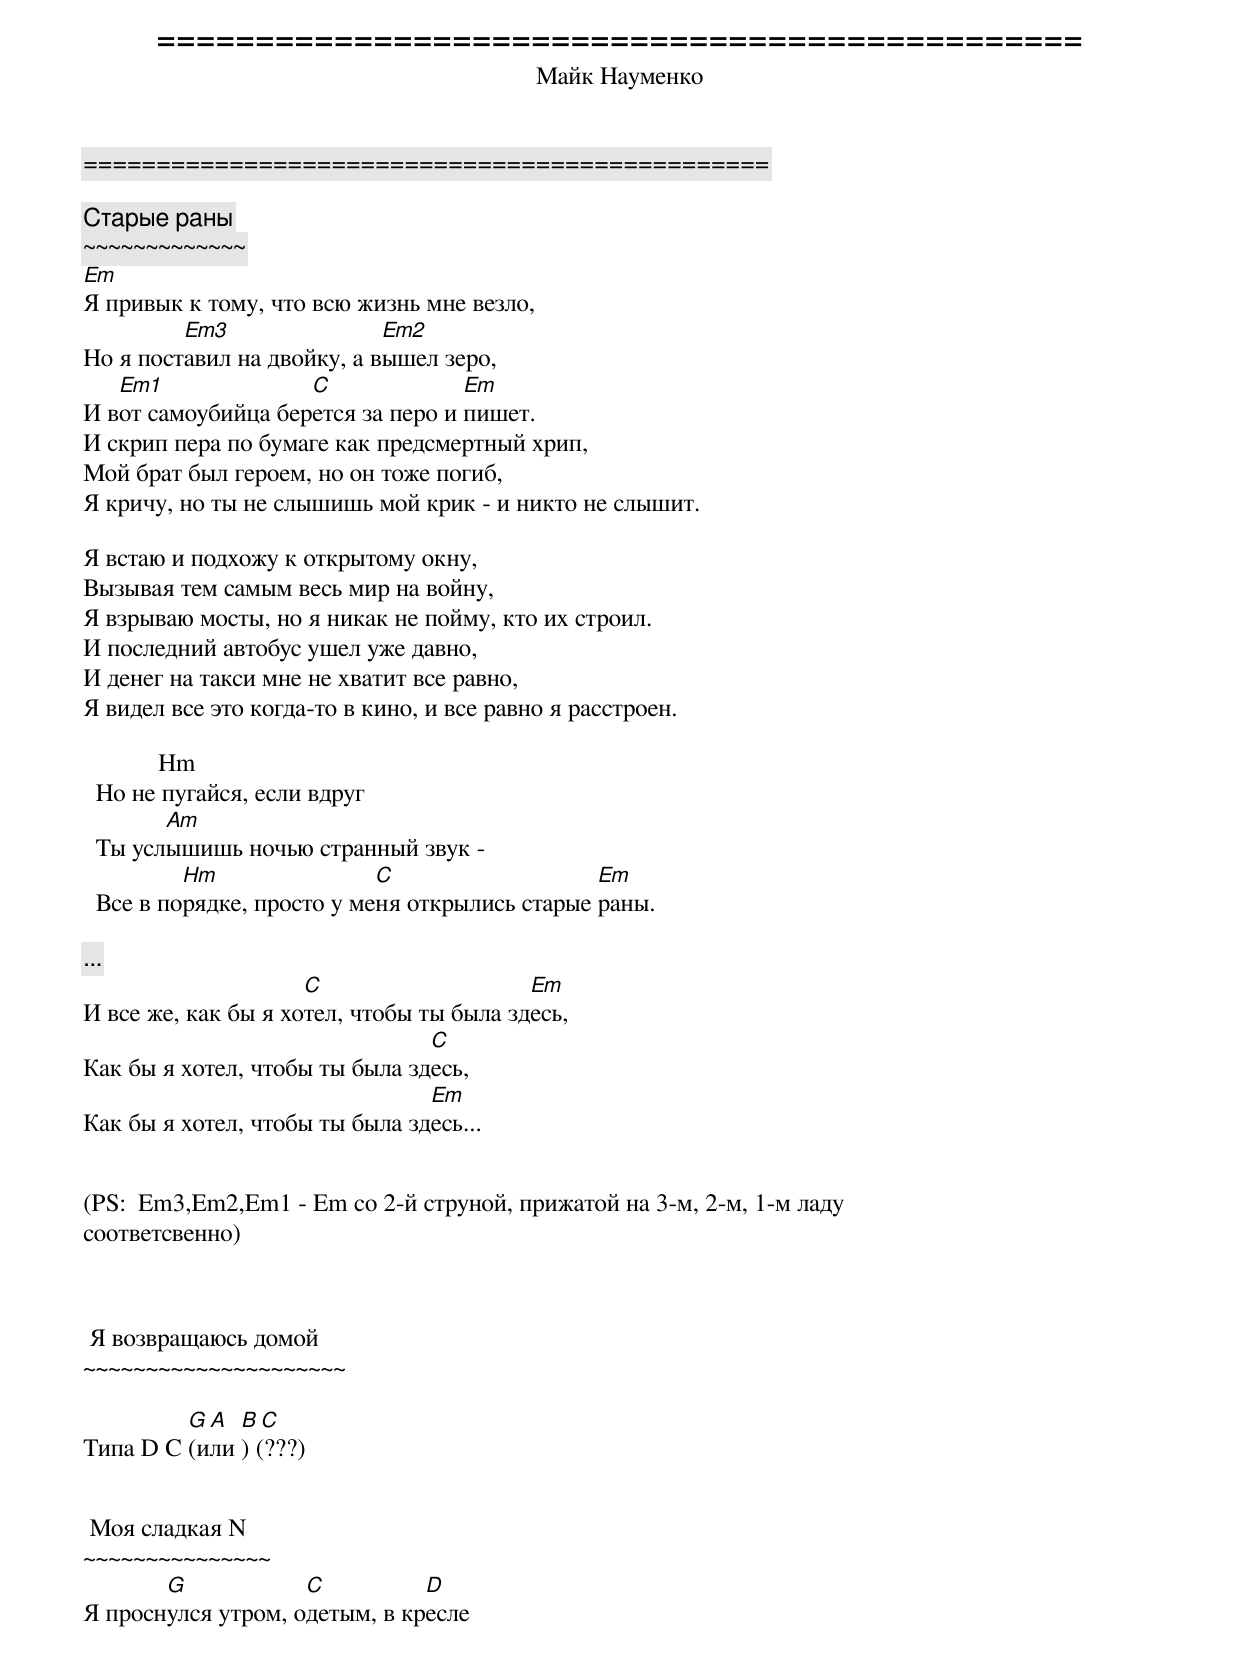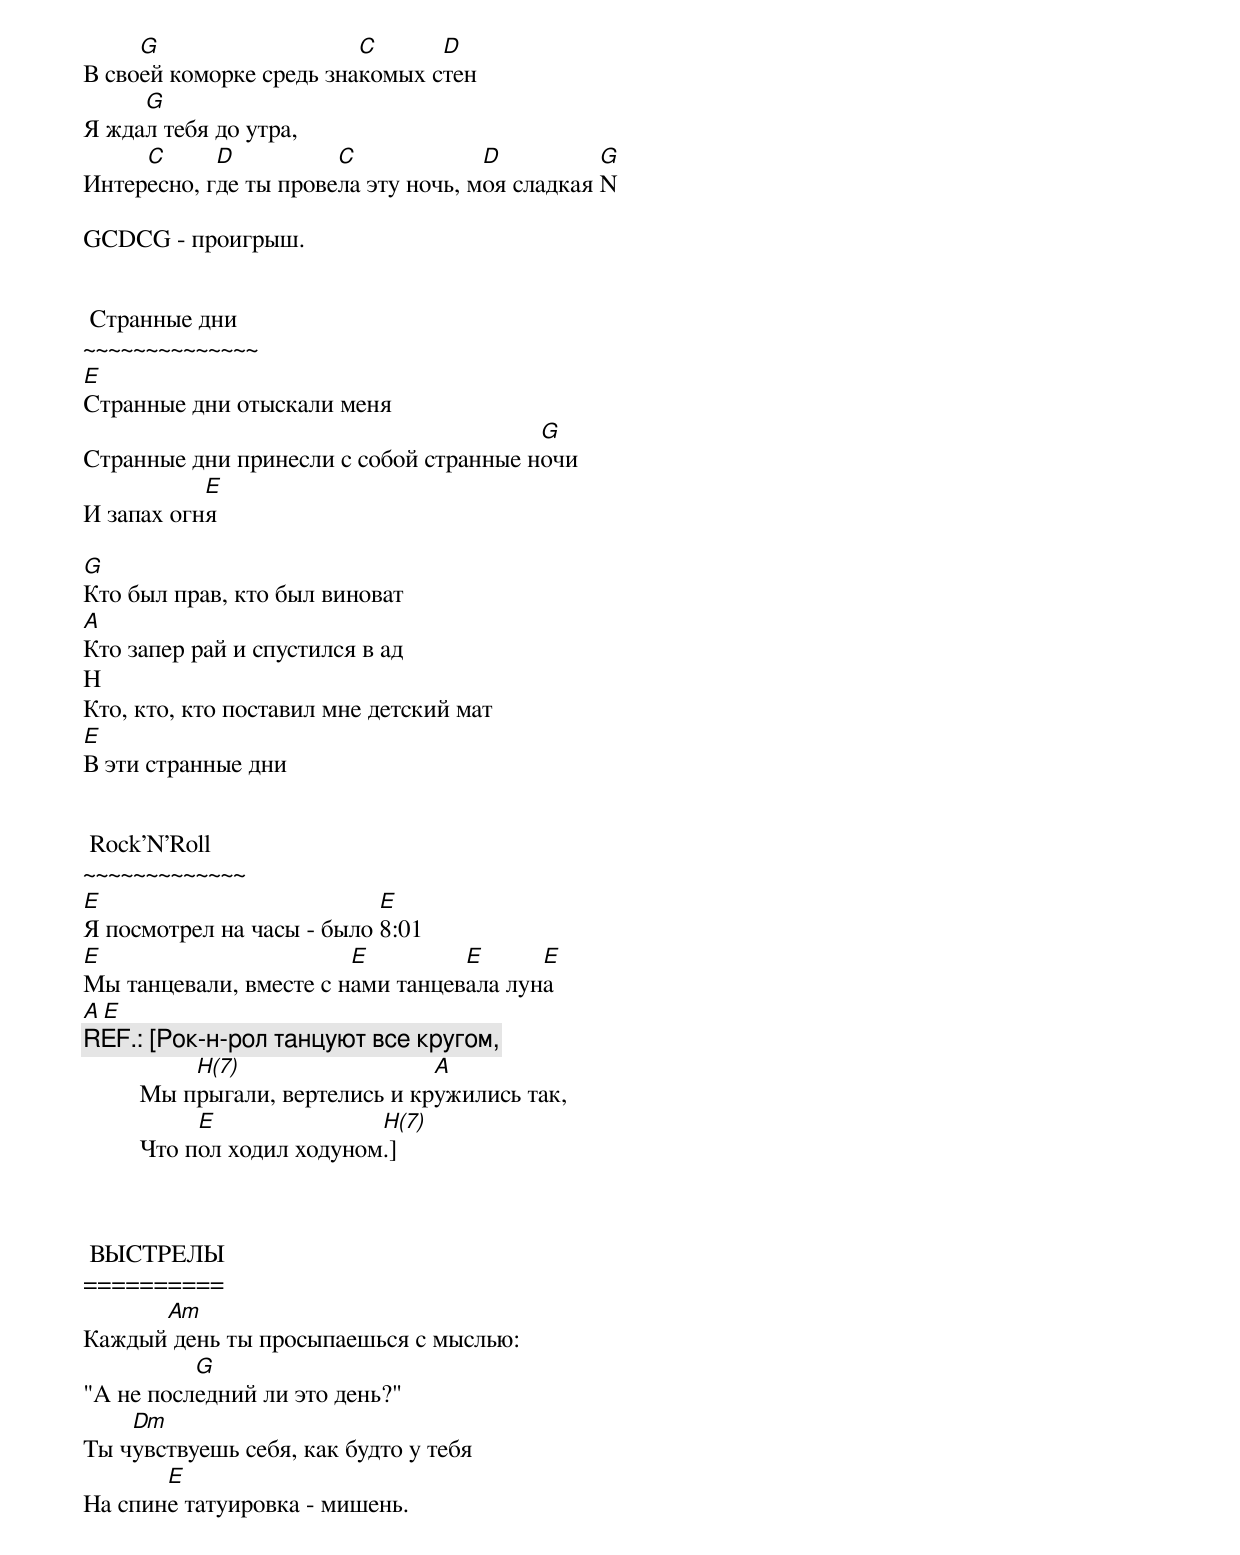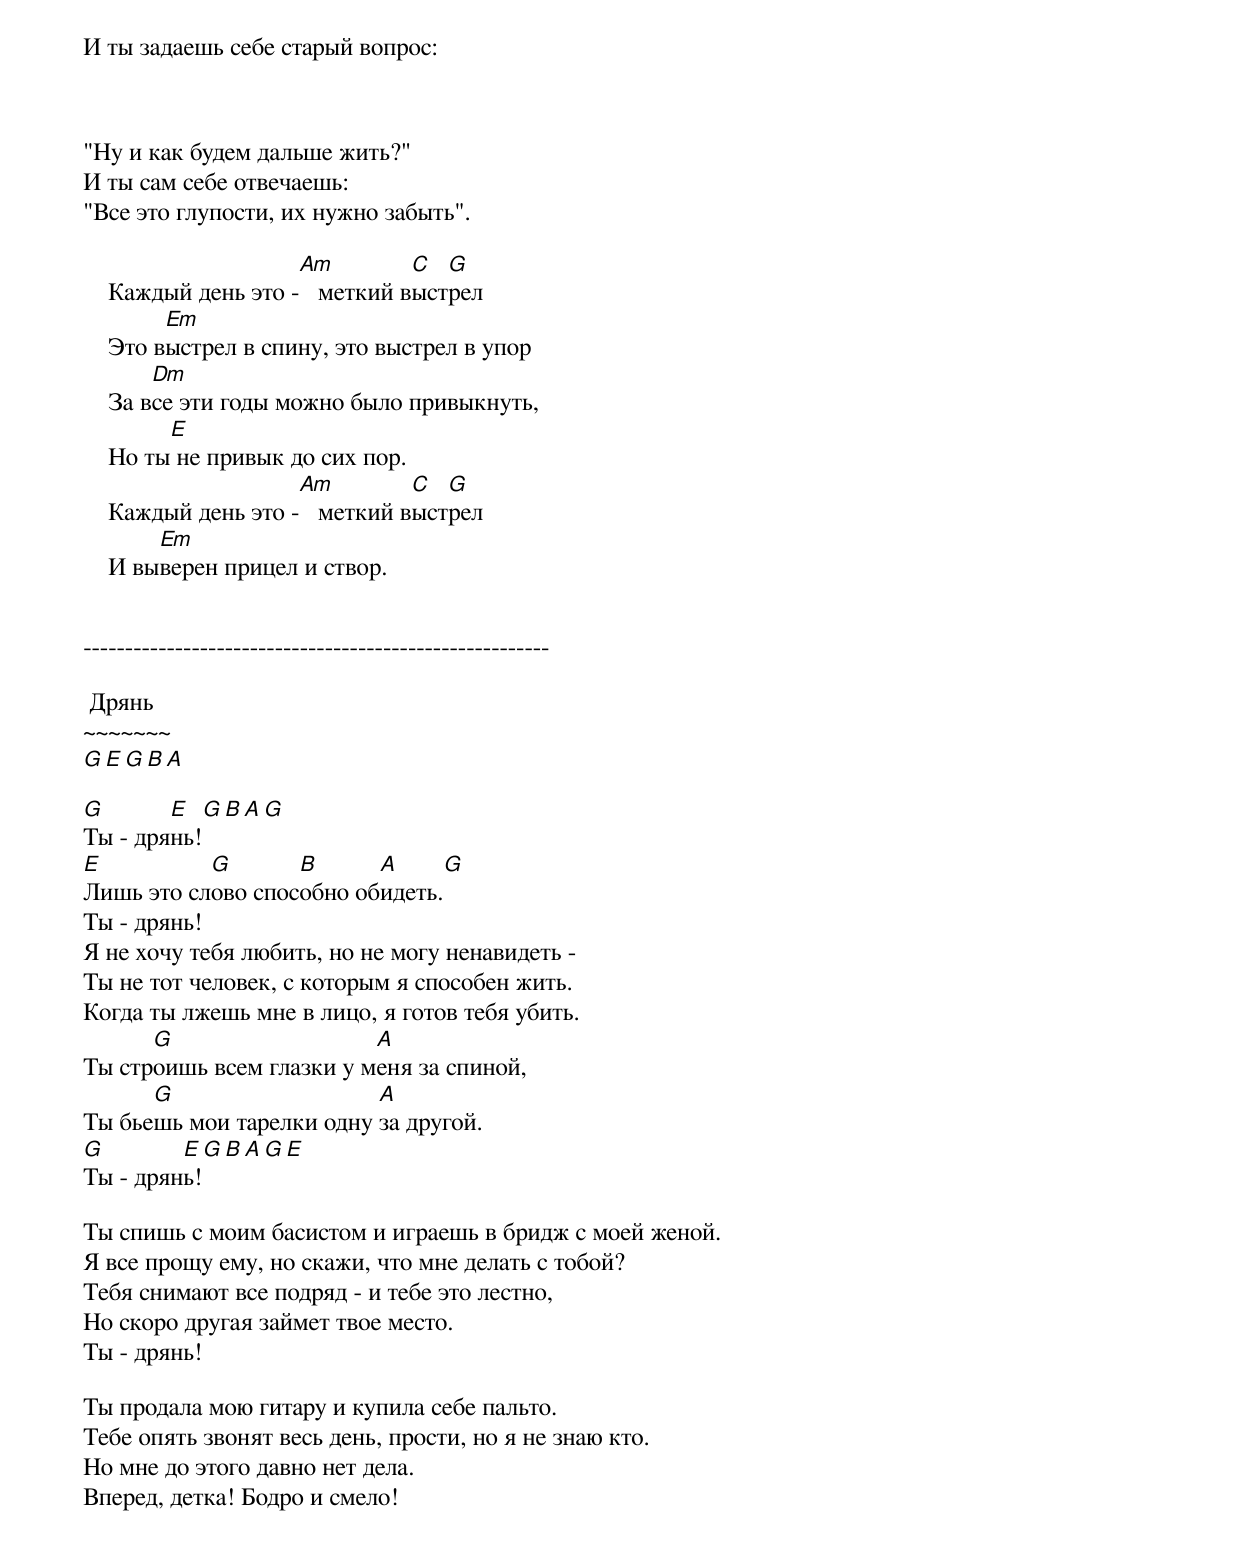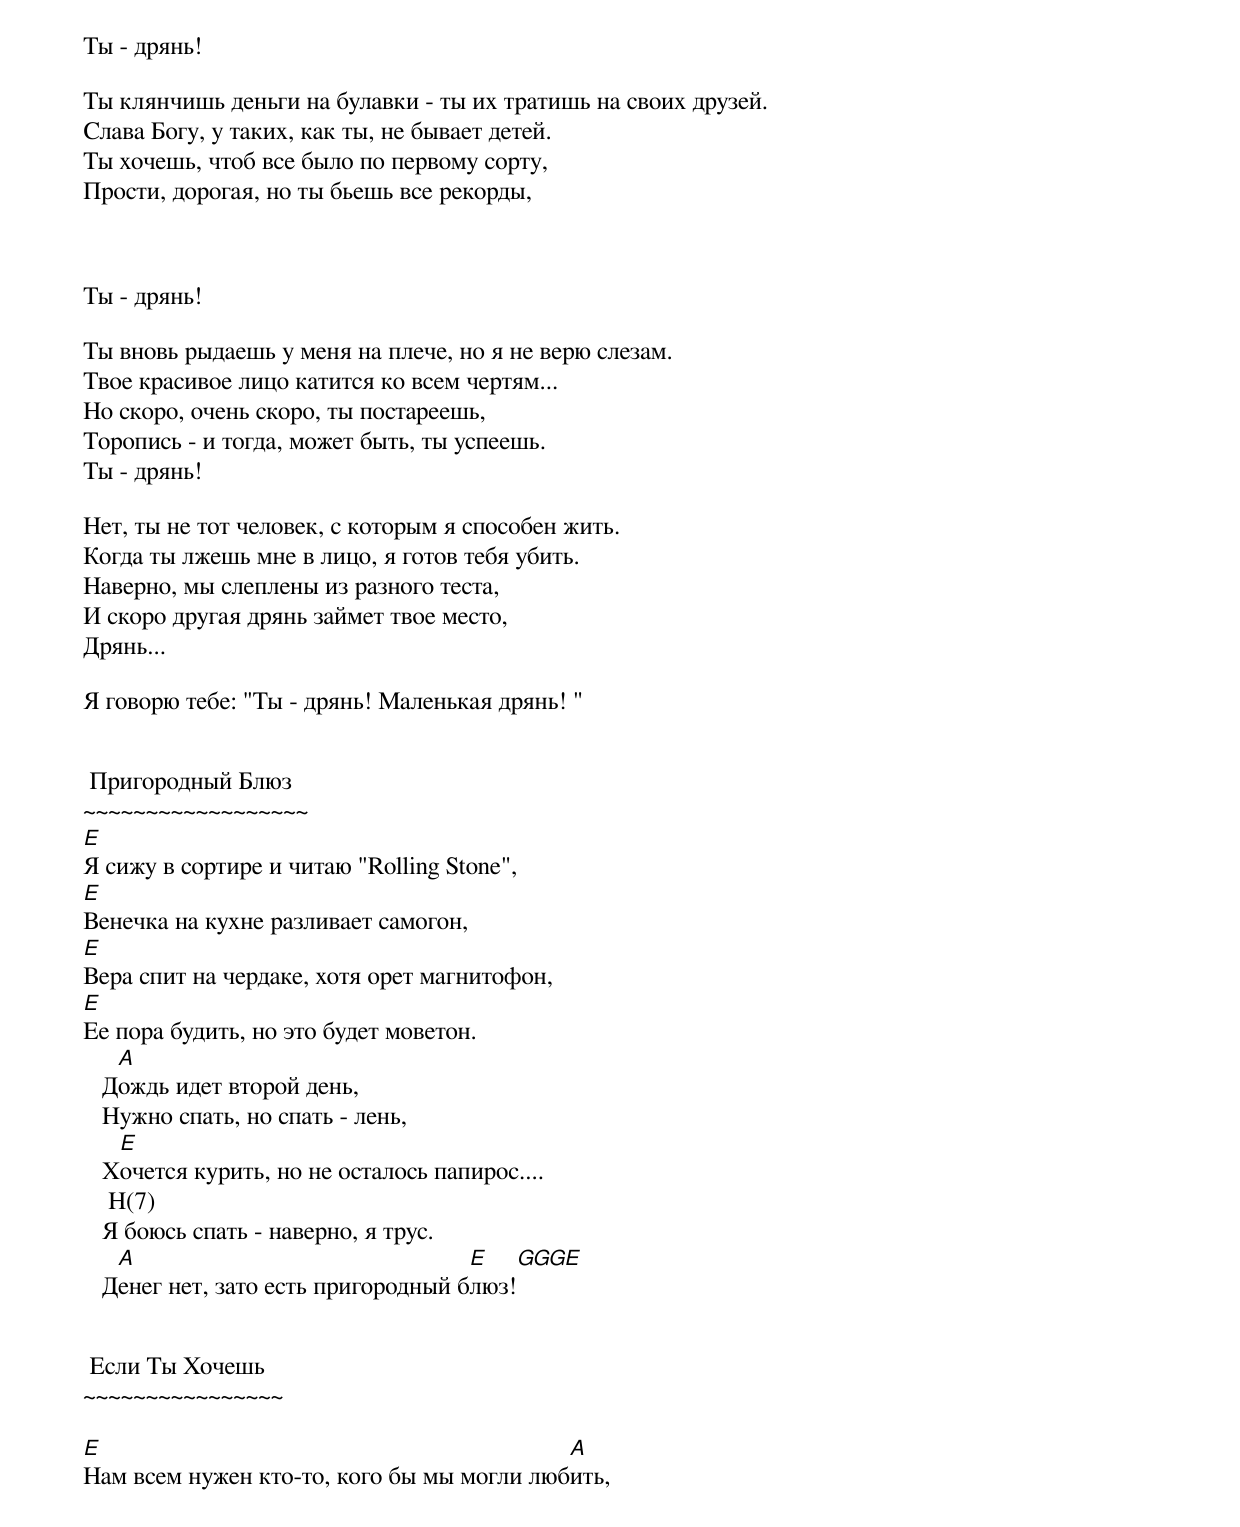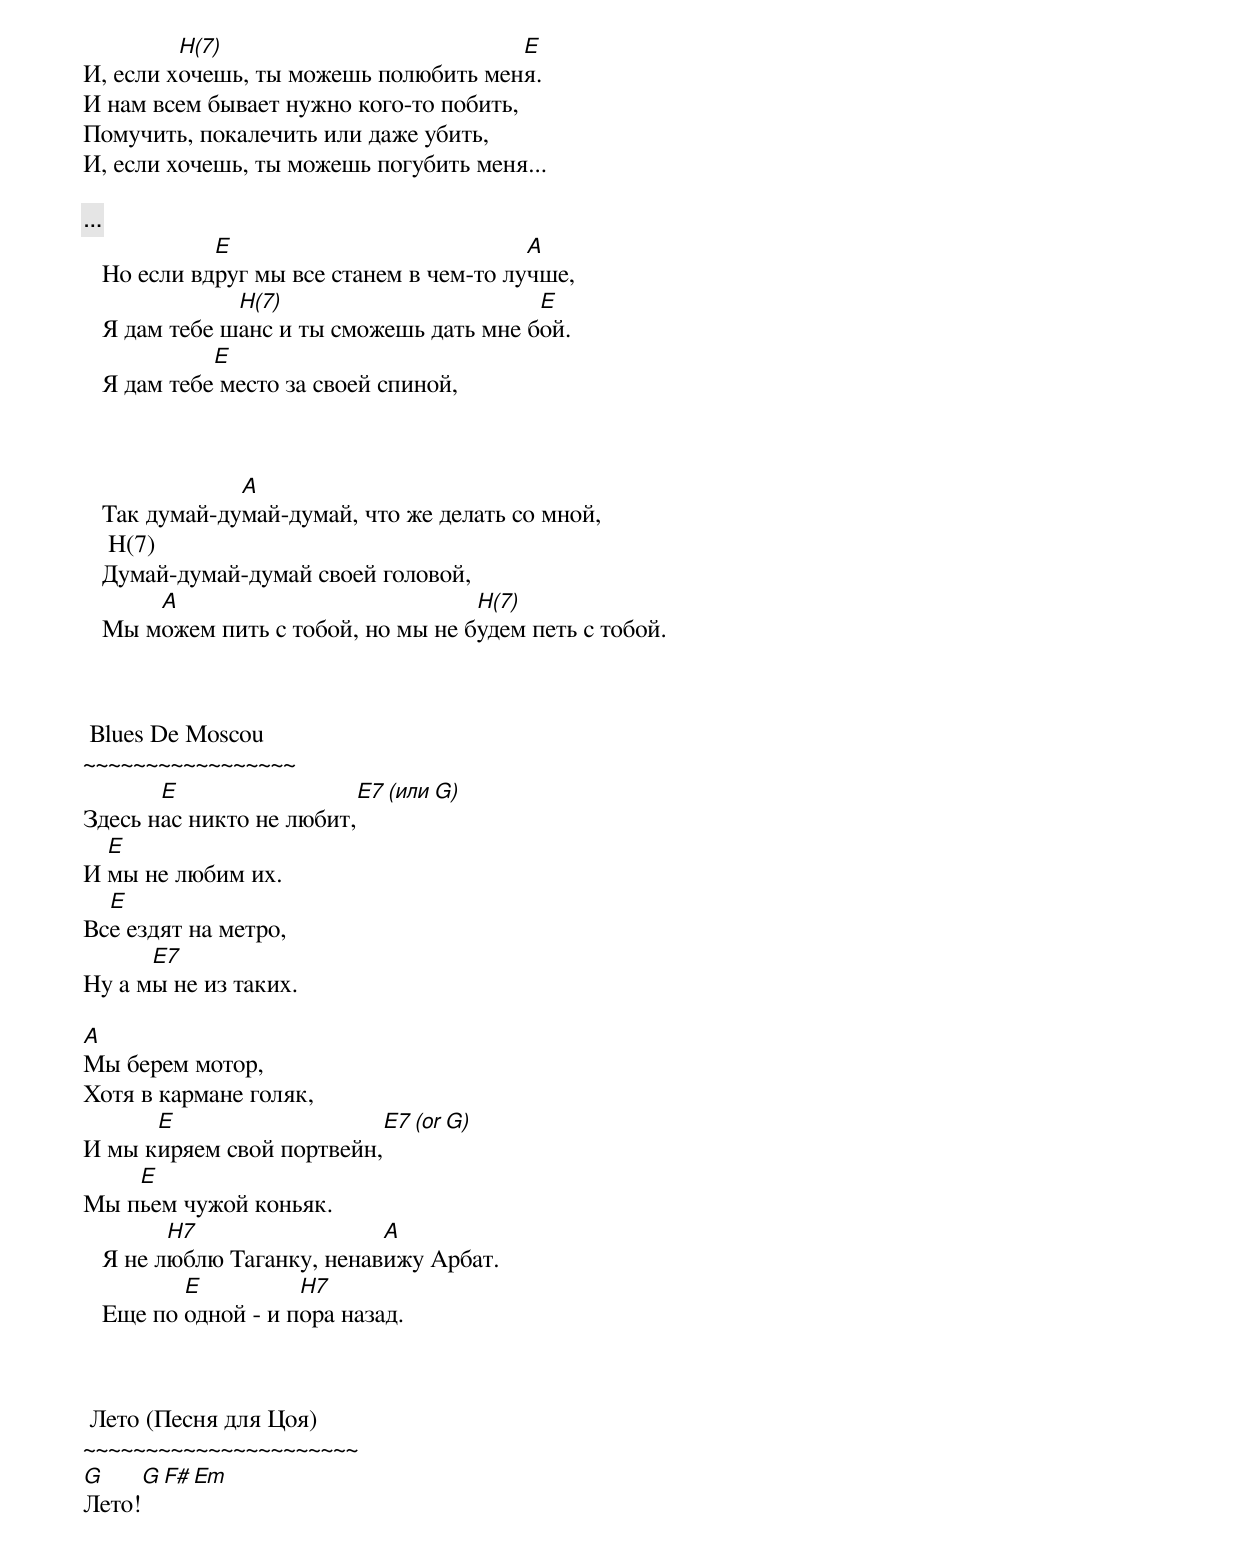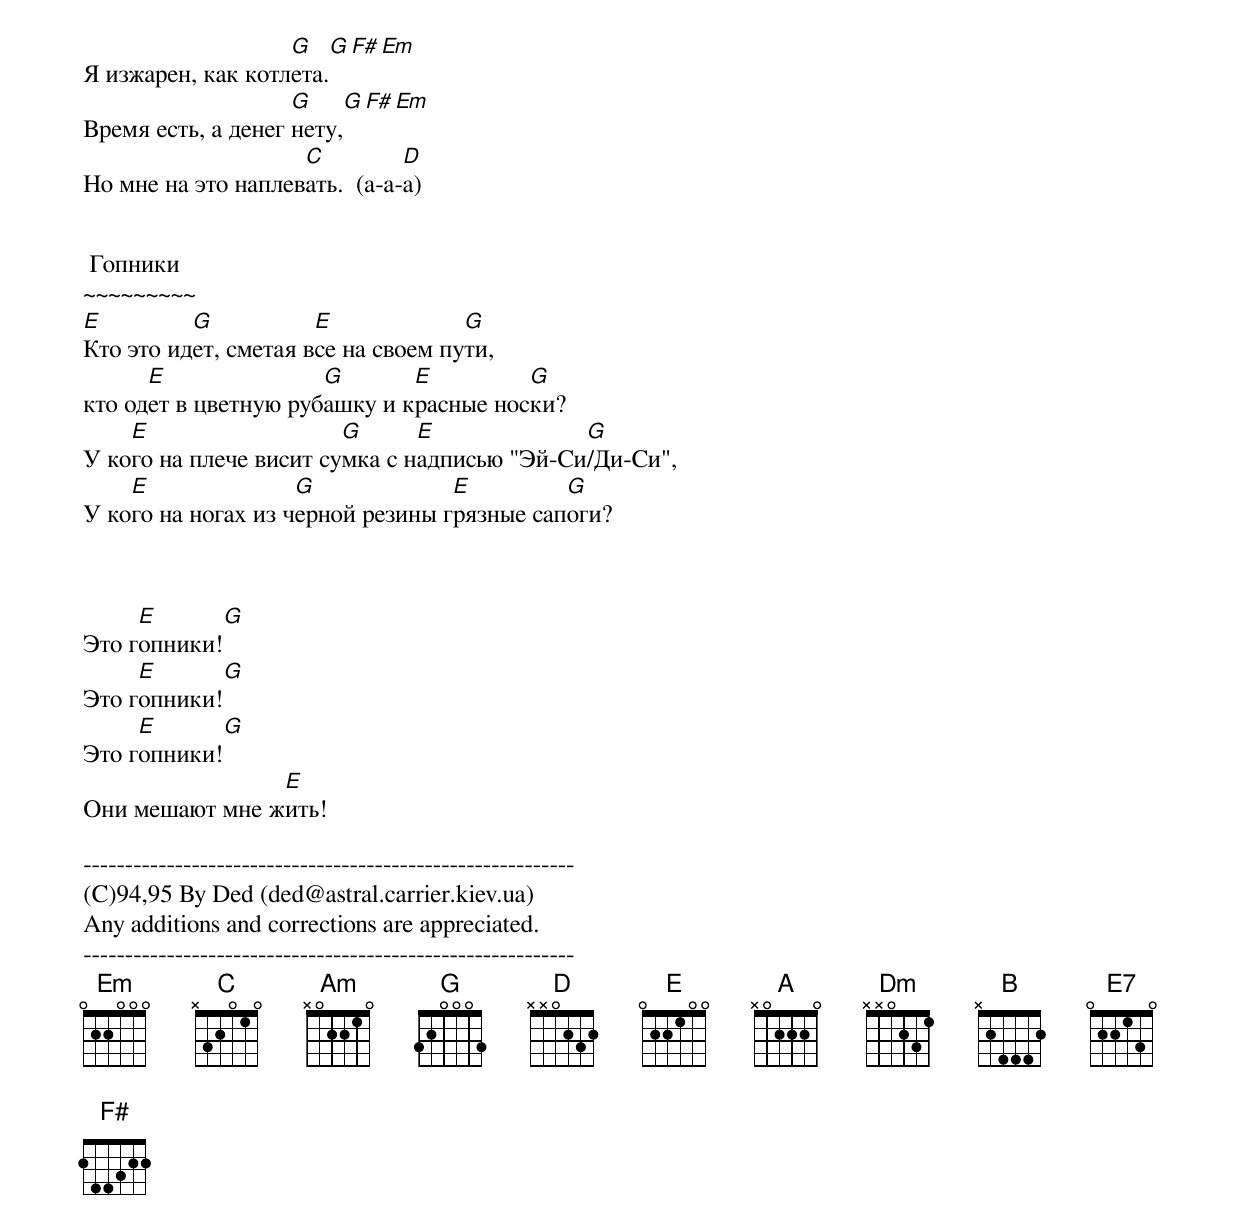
===============================================
                 Майк Науменко
===============================================

 Старые раны
~~~~~~~~~~~~~
Em
Я привык к тому, что всю жизнь мне везло,
         Em3                Em2
Но я поставил на двойку, а вышел зеро,
   Em1              C              Em
И вот самоубийца берется за перо и пишет.
И скрип пера по бумаге как предсмертный хрип,
Мой брат был героем, но он тоже погиб,
Я кричу, но ты не слышишь мой крик - и никто не слышит.

Я встаю и подхожу к открытому окну,
Вызывая тем самым весь мир на войну,
Я взрываю мосты, но я никак не пойму, кто их строил.
И последний автобус ушел уже давно,
И денег на такси мне не хватит все равно,
Я видел все это когда-то в кино, и все равно я расстроен.

            Hm
  Но не пугайся, если вдруг
        Am
  Ты услышишь ночью странный звук -
          Hm                C                   Em
  Все в порядке, просто у меня открылись старые раны.

[...]
                     C                    Em
И все же, как бы я хотел, чтобы ты была здесь,
                                C
Как бы я хотел, чтобы ты была здесь,
                                Em
Как бы я хотел, чтобы ты была здесь...


(PS:  Em3,Em2,Em1 - Em cо 2-й струной, прижатой на 3-м, 2-м, 1-м ладу
соответсвенно)



 Я возвращаюсь домой
~~~~~~~~~~~~~~~~~~~~~

Типа D C [G A](или [B C]) (???)


 Моя сладкая N
~~~~~~~~~~~~~~~
       G            C          D
Я проснулся утром, одетым, в кресле



     G                   C      D
В своей коморке средь знакомых стен
     G
Я ждал тебя до утра,
     C      D          C             D          G
Интересно, где ты провела эту ночь, моя сладкая N

GCDCG - проигрыш.


 Странные дни
~~~~~~~~~~~~~~
E
Странные дни отыскали меня
                                        G
Странные дни принесли с собой странные ночи
           E
И запах огня

G
Кто был прав, кто был виноват
A
Кто запер рай и спустился в ад
H
Кто, кто, кто поставил мне детский мат
E
В эти странные дни


 Rock'N'Roll
~~~~~~~~~~~~~
E                          E
Я посмотрел на часы - было 8:01
E                       E         E      E
Мы танцевали, вместе с нами танцевала луна
         A                        E
[REF.]: [Рок-н-рол танцуют все кругом,
             H(7)                  A
         Мы прыгали, вертелись и кружились так,
              E               H(7)
         Что пол ходил ходуном.]



 ВЫСТРЕЛЫ
==========
      Am
Каждый день ты просыпаешься с мыслью:
          G
"А не последний ли это день?"
    Dm
Ты чувствуешь себя, как будто у тебя
       E
На спине татуировка - мишень.
И ты задаешь себе старый вопрос:



"Ну и как будем дальше жить?"
И ты сам себе отвечаешь:
"Все это глупости, их нужно забыть".

                     Am         C  G
    Каждый день это -   меткий выстрел
         Em
    Это выстрел в спину, это выстрел в упор
        Dm
    За все эти годы можно было привыкнуть,
         E
    Но ты не привык до сих пор.
                     Am         C  G
    Каждый день это -   меткий выстрел
        Em
    И выверен прицел и створ.


--------------------------------------------------------

 Дрянь
~~~~~~~
G E G B A

G       E   G    B A G
Ты - дрянь!
E          G       B      A     G
Лишь это слово способно обидеть.
Ты - дрянь!
Я не хочу тебя любить, но не могу ненавидеть -
Ты не тот человек, с которым я способен жить.
Когда ты лжешь мне в лицо, я готов тебя убить.
      G                   A
Ты строишь всем глазки у меня за спиной,
      G                   A
Ты бьешь мои тарелки одну за другой.
G        E  G B A G E
Ты - дрянь!

Ты спишь с моим басистом и играешь в бридж с моей женой.
Я все прощу ему, но скажи, что мне делать с тобой?
Тебя снимают все подряд - и тебе это лестно,
Но скоро другая займет твое место.
Ты - дрянь!

Ты продала мою гитару и купила себе пальто.
Тебе опять звонят весь день, прости, но я не знаю кто.
Но мне до этого давно нет дела.
Вперед, детка! Бодро и смело!
Ты - дрянь!

Ты клянчишь деньги на булавки - ты их тратишь на своих друзей.
Слава Богу, у таких, как ты, не бывает детей.
Ты хочешь, чтоб все было по первому сорту,
Прости, дорогая, но ты бьешь все рекорды,



Ты - дрянь!

Ты вновь рыдаешь у меня на плече, но я не верю слезам.
Твое красивое лицо катится ко всем чертям...
Но скоро, очень скоро, ты постареешь,
Торопись - и тогда, может быть, ты успеешь.
Ты - дрянь!

Нет, ты не тот человек, с которым я способен жить.
Когда ты лжешь мне в лицо, я готов тебя убить.
Наверно, мы слеплены из разного теста,
И скоро другая дрянь займет твое место,
Дрянь...

Я говорю тебе: "Ты - дрянь! Маленькая дрянь! "


 Пригородный Блюз
~~~~~~~~~~~~~~~~~~
E
Я сижу в сортире и читаю "Rolling Stone",
E
Венечка на кухне разливает самогон,
E
Вера спит на чердаке, хотя орет магнитофон,
E
Ее пора будить, но это будет моветон.
    A
   Дождь идет второй день,
   Нужно спать, но спать - лень,
    E
   Хочется курить, но не осталось папирос....
    H(7)
   Я боюсь спать - наверно, я трус.
    A                                E            GGGE
   Денег нет, зато есть пригородный блюз!


 Если Ты Хочешь
~~~~~~~~~~~~~~~~

E                                          A
Нам всем нужен кто-то, кого бы мы могли любить,
         H(7)                         E
И, если хочешь, ты можешь полюбить меня.
И нам всем бывает нужно кого-то побить,
Помучить, покалечить или даже убить,
И, если хочешь, ты можешь погубить меня...

[...]
             E                            A
   Но если вдруг мы все станем в чем-то лучше,
               H(7)                       E
   Я дам тебе шанс и ты сможешь дать мне бой.
             E
   Я дам тебе место за своей спиной,



               A
   Так думай-думай-думай, что же делать со мной,
    H(7)
   Думай-думай-думай своей головой,
       A                            H(7)
   Мы можем пить с тобой, но мы не будем петь с тобой.



 Вlues De Mosсоu
~~~~~~~~~~~~~~~~~
       E                   E7  (или G)
Здесь нас никто не любит,
  E
И мы не любим их.
  E
Все ездят на метро,
      E7
Ну а мы не из таких.

A
Мы берем мотор,
Хотя в кармане голяк,
      E                      E7  (or G)
И мы киряем свой портвейн,
    E
Мы пьем чужой коньяк.
         H7                 A
   Я не люблю Таганку, ненавижу Арбат.
          E          H7
   Еще по одной - и пора назад.



 Лето (Песня для Цоя)
~~~~~~~~~~~~~~~~~~~~~~
G      G F# Em
Лето!
                   G      G F# Em
Я изжарен, как котлета.
                    G      G F# Em
Время есть, а денег нету,
                    C          D
Но мне на это наплевать.  (а-а-а)


 Гопники
~~~~~~~~~
E         G           E             G
Кто это идет, сметая все на своем пути,
      E               G       E         G
кто одет в цветную рубашку и красные носки?
    E                   G      E             G
У кого на плече висит сумка с надписью "Эй-Си/Ди-Си",
    E               G             E         G
У кого на ногах из черной резины грязные сапоги?



     E          G
Это гопники!
     E          G
Это гопники!
     E          G
Это гопники!
                E
Они мешают мне жить!

-----------------------------------------------------------
(C)94,95 By Ded (ded@astral.carrier.kiev.ua)
Any additions and corrections are appreciated.
-----------------------------------------------------------
